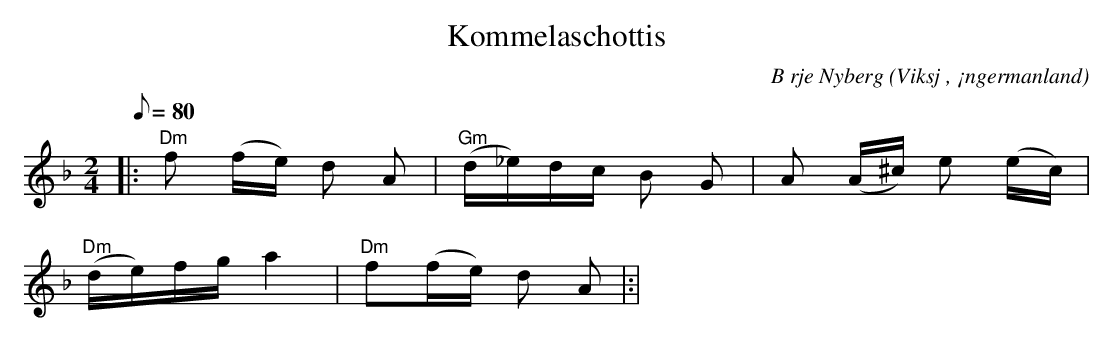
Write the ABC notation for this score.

X:1
T:Kommelaschottis
C:B rje Nyberg
O:Viksj , ¡ngermanland
M:2/4
L:1/8
Q:80
K:Dm
|: "Dm"f (f/2e/2) d A | "Gm"(d/2_e/2)d/2c/2 B G | A (A/2^c/2) e (e/2c/2) |
 "Dm"(d/2e/2)f/2g/2 a2 | "Dm"f(f/2e/2) d A |:|
